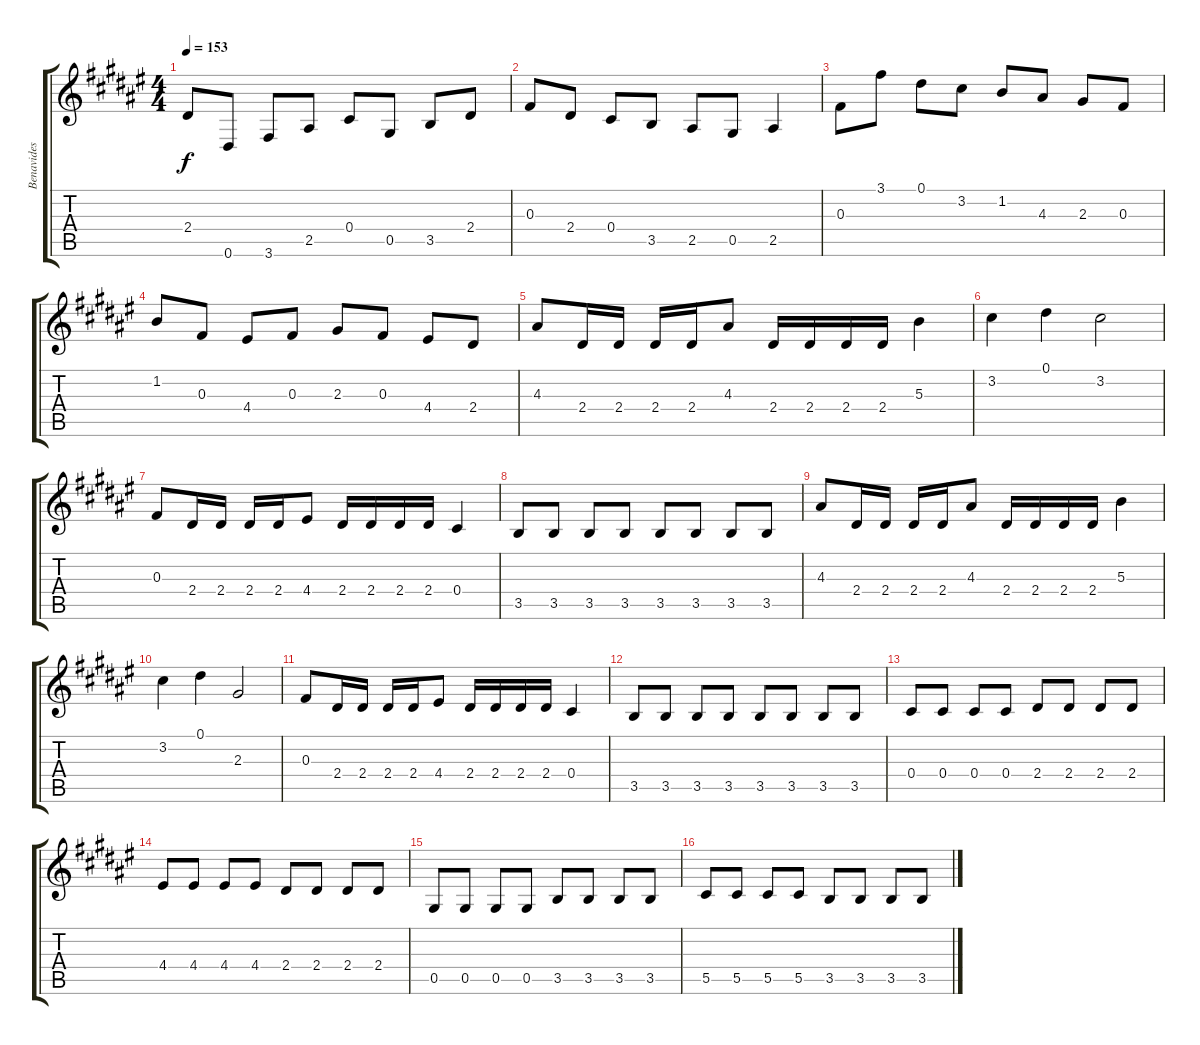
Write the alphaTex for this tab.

\track ("Benavides" "Benavides") {instrument distortionguitar}
\staff {score tabs}
\tuning (Eb4 Bb3 Gb3 Db3 Ab2 Eb2) {hide}
\ts (4 4)
\tempo 153
\clef g2
\ks d#minor
2.4.8{dy f} 0.6.8 3.6.8 2.5.8 0.4.8 0.5.8 3.5.8 2.4.8 |
0.3.8 2.4.8 0.4.8 3.5.8 2.5.8 0.5.8 2.5.4 |
0.3.8 3.1.8 0.1.8 3.2.8 1.2.8 4.3.8 2.3.8 0.3.8 |
1.2.8 0.3.8 4.4.8 0.3.8 2.3.8 0.3.8 4.4.8 2.4.8 |
4.3.8 2.4.16 2.4.16 2.4.16 2.4.16 4.3.8 2.4.16 2.4.16 2.4.16 2.4.16 5.3.4 |
3.2.4 0.1.4 3.2.2 |
0.3.8 2.4.16 2.4.16 2.4.16 2.4.16 4.4.8 2.4.16 2.4.16 2.4.16 2.4.16 0.4.4 |
3.5.8 3.5.8 3.5.8 3.5.8 3.5.8 3.5.8 3.5.8 3.5.8 |
4.3.8 2.4.16 2.4.16 2.4.16 2.4.16 4.3.8 2.4.16 2.4.16 2.4.16 2.4.16 5.3.4 |
3.2.4 0.1.4 2.3.2 |
0.3.8 2.4.16 2.4.16 2.4.16 2.4.16 4.4.8 2.4.16 2.4.16 2.4.16 2.4.16 0.4.4 |
3.5.8 3.5.8 3.5.8 3.5.8 3.5.8 3.5.8 3.5.8 3.5.8 |
0.4.8 0.4.8 0.4.8 0.4.8 2.4.8 2.4.8 2.4.8 2.4.8 |
4.4.8 4.4.8 4.4.8 4.4.8 2.4.8 2.4.8 2.4.8 2.4.8 |
0.5.8 0.5.8 0.5.8 0.5.8 3.5.8 3.5.8 3.5.8 3.5.8 |
5.5.8 5.5.8 5.5.8 5.5.8 3.5.8 3.5.8 3.5.8 3.5.8
